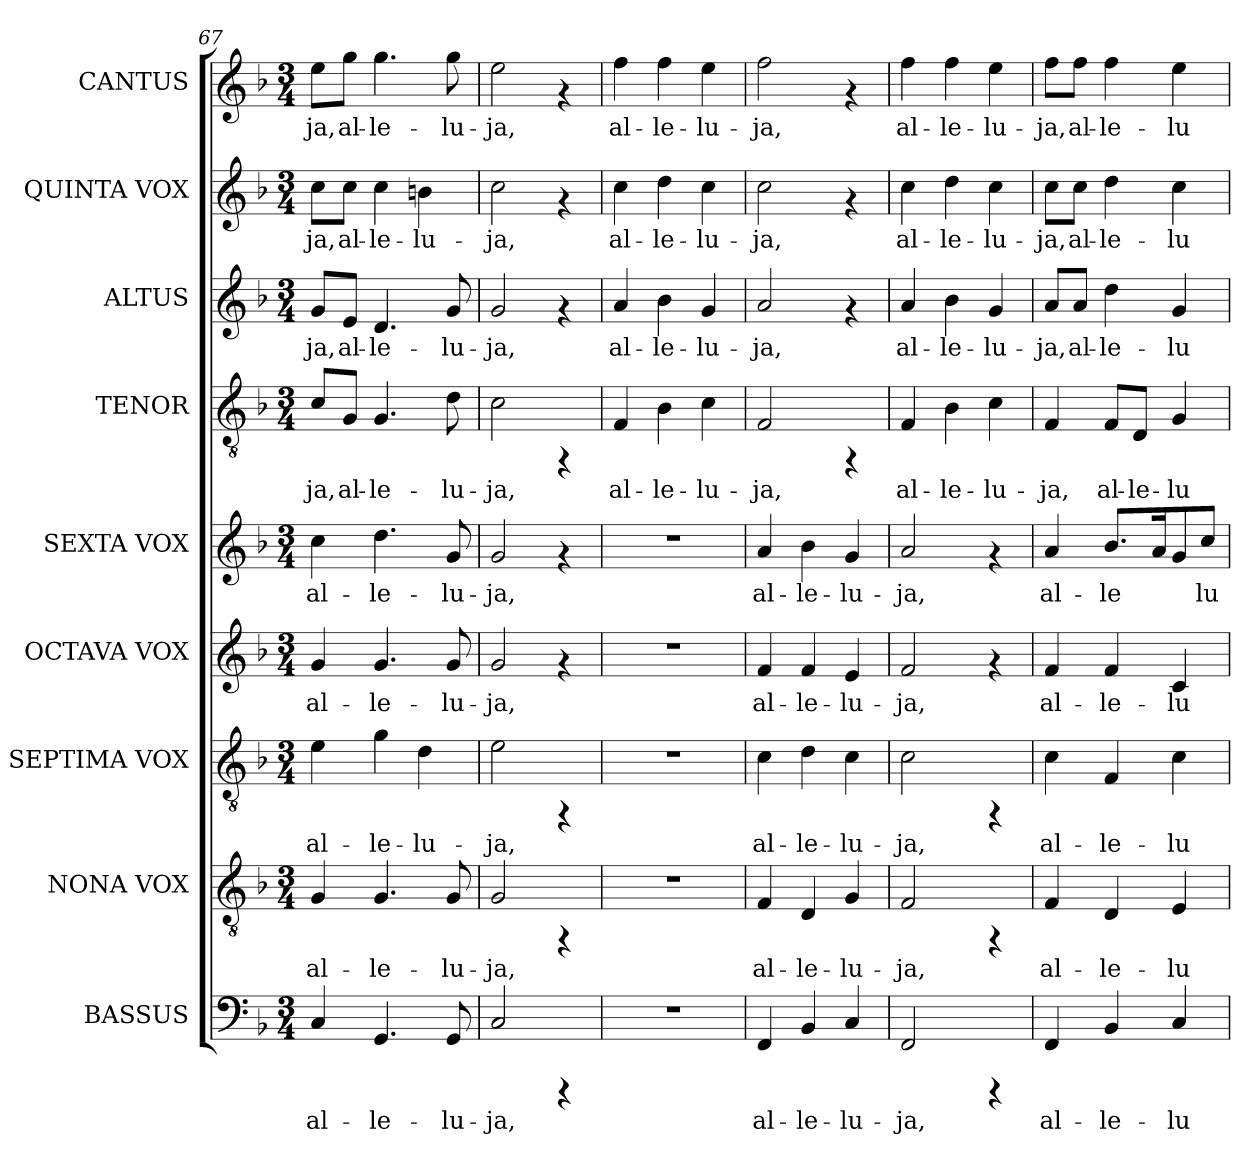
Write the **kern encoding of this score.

**kern	**text	**kern	**text	**kern	**text	**kern	**text	**kern	**text	**kern	**text	**kern	**text	**kern	**text	**kern	**text
*part9	*part9	*part8	*part8	*part7	*part7	*part6	*part6	*part5	*part5	*part4	*part4	*part3	*part3	*part2	*part2	*part1	*part1
*staff9	*staff9	*staff8	*staff8	*staff7	*staff7	*staff6	*staff6	*staff5	*staff5	*staff4	*staff4	*staff3	*staff3	*staff2	*staff2	*staff1	*staff1
*I"BASSUS	*	*I"NONA VOX	*	*I"SEPTIMA VOX	*	*I"OCTAVA VOX	*	*I"SEXTA VOX	*	*I"TENOR	*	*I"ALTUS	*	*I"QUINTA VOX	*	*I"CANTUS	*
*I'B	*	*	*	*	*	*	*	*	*	*	*	*	*	*	*	*	*
*clefF4	*	*clefGv2	*	*clefGv2	*	*clefG2	*	*clefG2	*	*clefGv2	*	*clefG2	*	*clefG2	*	*clefG2	*
*k[b-]	*	*k[b-]	*	*k[b-]	*	*k[b-]	*	*k[b-]	*	*k[b-]	*	*k[b-]	*	*k[b-]	*	*k[b-]	*
*F:	*	*F:	*	*F:	*	*F:	*	*F:	*	*F:	*	*F:	*	*F:	*	*F:	*
*M3/4	*	*M3/4	*	*M3/4	*	*M3/4	*	*M3/4	*	*M3/4	*	*M3/4	*	*M3/4	*	*M3/4	*
=67	=67	=67	=67	=67	=67	=67	=67	=67	=67	=67	=67	=67	=67	=67	=67	=67	=67
!	!LO:LY:b:cj	!	!LO:LY:b:cj	!	!LO:LY:b:cj	!	!LO:LY:b:cj	!	!LO:LY:b:cj	!	!LO:LY:b:cj	!	!LO:LY:b:cj	!	!LO:LY:b:cj	!	!LO:LY:b:cj
4C/	al-	4G/	al-	4e\	al-	4g/	al-	4cc\	al-	8c/L	-ja,	8g/L	-ja,	8cc\L	-ja,	8ee\L	-ja,
!	!	!	!	!	!	!	!	!	!	!	!LO:LY:b:cj	!	!LO:LY:b:cj	!	!LO:LY:b:cj	!	!LO:LY:b:cj
.	.	.	.	.	.	.	.	.	.	8G/J	al-	8e/J	al-	8cc\J	al-	8gg\J	al-
!	!LO:LY:b:cj	!	!LO:LY:b:cj	!	!LO:LY:b:cj	!	!LO:LY:b:cj	!	!LO:LY:b:cj	!	!LO:LY:b:cj	!	!LO:LY:b:cj	!	!LO:LY:b:cj	!	!LO:LY:b:cj
4.GG/	-le-	4.G/	-le-	4g\	-le-	4.g/	-le-	4.dd\	-le-	4.G/	-le-	4.d/	-le-	4cc\	-le-	4.gg\	-le-
!	!	!	!	!	!LO:LY:b:cj	!	!	!	!	!	!	!	!	!	!LO:LY:b:cj	!	!
.	.	.	.	4d\	-lu-	.	.	.	.	.	.	.	.	4bn\	-lu-	.	.
!	!LO:LY:b:cj	!	!LO:LY:b:cj	!	!	!	!LO:LY:b:cj	!	!LO:LY:b:cj	!	!LO:LY:b:cj	!	!LO:LY:b:cj	!	!	!	!LO:LY:b:cj
8GG/	-lu-	8G/	-lu-	.	.	8g/	-lu-	8g/	-lu-	8d\	-lu-	8g/	-lu-	.	.	8gg\	-lu-
!!LO:PB:g=z
=68	=68	=68	=68	=68	=68	=68	=68	=68	=68	=68	=68	=68	=68	=68	=68	=68	=68
!	!LO:LY:b:cj	!	!LO:LY:b:cj	!	!LO:LY:b:cj	!	!LO:LY:b:cj	!	!LO:LY:b:cj	!	!LO:LY:b:cj	!	!LO:LY:b:cj	!	!LO:LY:b:cj	!	!LO:LY:b:cj
2C/	-ja,	2G/	-ja,	2e\	-ja,	2g/	-ja,	2g/	-ja,	2c\	-ja,	2g/	-ja,	2cc\	-ja,	2ee\	-ja,
4rCCC	.	4rFF	.	4rFF	.	4rf	.	4rf	.	4rFF	.	4rf	.	4rf	.	4rf	.
=69	=69	=69	=69	=69	=69	=69	=69	=69	=69	=69	=69	=69	=69	=69	=69	=69	=69
!	!	!	!	!	!	!	!	!	!	!	!LO:LY:b:cj	!	!LO:LY:b:cj	!	!LO:LY:b:cj	!	!LO:LY:b:cj
2.r	.	2.r	.	2.r	.	2.r	.	2.r	.	4F/	al-	4a/	al-	4cc\	al-	4ff\	al-
!	!	!	!	!	!	!	!	!	!	!	!LO:LY:b:cj	!	!LO:LY:b:cj	!	!LO:LY:b:cj	!	!LO:LY:b:cj
.	.	.	.	.	.	.	.	.	.	4B-\	-le-	4b-\	-le-	4dd\	-le-	4ff\	-le-
!	!	!	!	!	!	!	!	!	!	!	!LO:LY:b:cj	!	!LO:LY:b:cj	!	!LO:LY:b:cj	!	!LO:LY:b:cj
.	.	.	.	.	.	.	.	.	.	4c\	-lu-	4g/	-lu-	4cc\	-lu-	4ee\	-lu-
=70	=70	=70	=70	=70	=70	=70	=70	=70	=70	=70	=70	=70	=70	=70	=70	=70	=70
!	!LO:LY:b:cj	!	!LO:LY:b:cj	!	!LO:LY:b:cj	!	!LO:LY:b:cj	!	!LO:LY:b:cj	!	!LO:LY:b:cj	!	!LO:LY:b:cj	!	!LO:LY:b:cj	!	!LO:LY:b:cj
4FF/	al-	4F/	al-	4c\	al-	4f/	al-	4a/	al-	2F/	-ja,	2a/	-ja,	2cc\	-ja,	2ff\	-ja,
!	!LO:LY:b:cj	!	!LO:LY:b:cj	!	!LO:LY:b:cj	!	!LO:LY:b:cj	!	!LO:LY:b:cj	!	!	!	!	!	!	!	!
4BB-/	-le-	4D/	-le-	4d\	-le-	4f/	-le-	4b-\	-le-	.	.	.	.	.	.	.	.
!	!LO:LY:b:cj	!	!LO:LY:b:cj	!	!LO:LY:b:cj	!	!LO:LY:b:cj	!	!LO:LY:b:cj	!	!	!	!	!	!	!	!
4C/	-lu-	4G/	-lu-	4c\	-lu-	4e/	-lu-	4g/	-lu-	4rFF	.	4rf	.	4rf	.	4rf	.
=71	=71	=71	=71	=71	=71	=71	=71	=71	=71	=71	=71	=71	=71	=71	=71	=71	=71
!	!LO:LY:b:cj	!	!LO:LY:b:cj	!	!LO:LY:b:cj	!	!LO:LY:b:cj	!	!LO:LY:b:cj	!	!LO:LY:b:cj	!	!LO:LY:b:cj	!	!LO:LY:b:cj	!	!LO:LY:b:cj
2FF/	-ja,	2F/	-ja,	2c\	-ja,	2f/	-ja,	2a/	-ja,	4F/	al-	4a/	al-	4cc\	al-	4ff\	al-
!	!	!	!	!	!	!	!	!	!	!	!LO:LY:b:cj	!	!LO:LY:b:cj	!	!LO:LY:b:cj	!	!LO:LY:b:cj
.	.	.	.	.	.	.	.	.	.	4B-\	-le-	4b-\	-le-	4dd\	-le-	4ff\	-le-
!	!	!	!	!	!	!	!	!	!	!	!LO:LY:b:cj	!	!LO:LY:b:cj	!	!LO:LY:b:cj	!	!LO:LY:b:cj
4rCCC	.	4rFF	.	4rFF	.	4rf	.	4rf	.	4c\	-lu-	4g/	-lu-	4cc\	-lu-	4ee\	-lu-
=72	=72	=72	=72	=72	=72	=72	=72	=72	=72	=72	=72	=72	=72	=72	=72	=72	=72
!	!LO:LY:b:cj	!	!LO:LY:b:cj	!	!LO:LY:b:cj	!	!LO:LY:b:cj	!	!LO:LY:b:cj	!	!LO:LY:b:cj	!	!LO:LY:b:cj	!	!LO:LY:b:cj	!	!LO:LY:b:cj
4FF/	al-	4F/	al-	4c\	al-	4f/	al-	4a/	al-	4F/	-ja,	8a/L	-ja,	8cc\L	-ja,	8ff\L	-ja,
!	!	!	!	!	!	!	!	!	!	!	!	!	!LO:LY:b:cj	!	!LO:LY:b:cj	!	!LO:LY:b:cj
.	.	.	.	.	.	.	.	.	.	.	.	8a/J	al-	8cc\J	al-	8ff\J	al-
!	!LO:LY:b:cj	!	!LO:LY:b:cj	!	!LO:LY:b:cj	!	!LO:LY:b:cj	!	!LO:LY:b:cj	!	!LO:LY:b:cj	!	!LO:LY:b:cj	!	!LO:LY:b:cj	!	!LO:LY:b:cj
4BB-/	-le-	4D/	-le-	4F/	-le-	4f/	-le-	8.b-/L	-le-	8F/L	al-	4dd\	-le-	4dd\	-le-	4ff\	-le-
!	!	!	!	!	!	!	!	!	!	!	!LO:LY:b:cj	!	!	!	!	!	!
.	.	.	.	.	.	.	.	.	.	8D/J	-le-	.	.	.	.	.	.
!	!	!	!	!	!	!	!	!	!LO:LY:b:cj	!	!	!	!	!	!	!	!
.	.	.	.	.	.	.	.	16a/	--	.	.	.	.	.	.	.	.
!	!LO:LY:b:cj	!	!LO:LY:b:cj	!	!LO:LY:b:cj	!	!LO:LY:b:cj	!	!LO:LY:b:cj	!	!LO:LY:b:cj	!	!LO:LY:b:cj	!	!LO:LY:b:cj	!	!LO:LY:b:cj
4C/	-lu-	4E/	-lu-	4c\	-lu-	4c/	-lu-	8g/	--	4G/	-lu-	4g/	-lu-	4cc\	-lu-	4ee\	-lu-
!	!	!	!	!	!	!	!	!	!LO:LY:b:cj	!	!	!	!	!	!	!	!
.	.	.	.	.	.	.	.	8cc/J	-lu-	.	.	.	.	.	.	.	.
=	=	=	=	=	=	=	=	=	=	=	=	=	=	=	=	=	=
*-	*-	*-	*-	*-	*-	*-	*-	*-	*-	*-	*-	*-	*-	*-	*-	*-	*-
